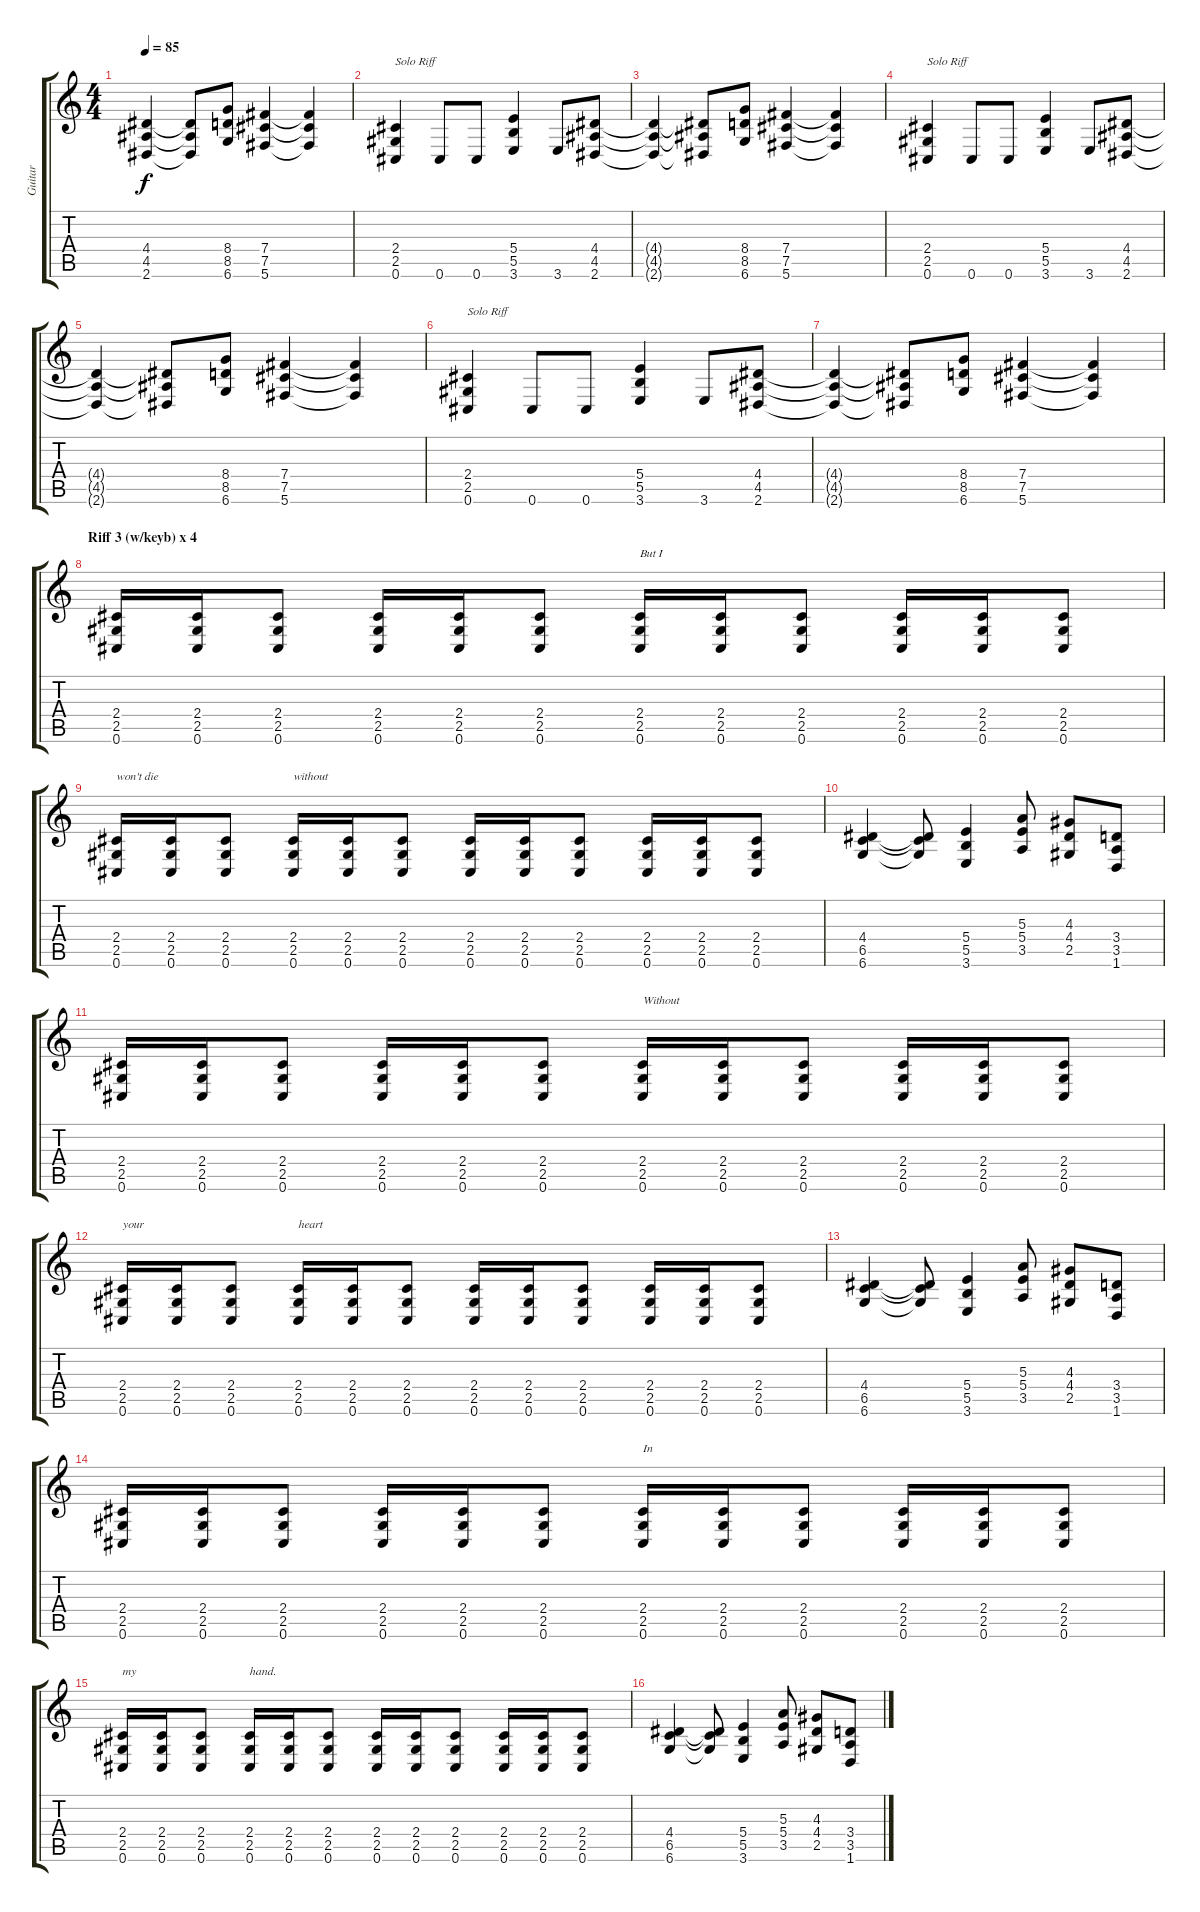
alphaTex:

\track ("Guitar" "Guitar") {instrument overdrivenguitar}
\staff {score tabs}
\tuning (Db4 Ab3 E3 B2 Gb2 Db2) {hide}
\ts (4 4)
\tempo 85
\clef g2
\ks c
(4.4{t} 4.5{t} 2.6{t}).4{dy f} (4.4{t} 4.5{t} 2.6{t}).8 (8.4 8.5 6.6).8 (7.4 7.5 5.6).4 (7.4{t} 7.5{t} 5.6{t}).4 |
(2.4 2.5 0.6).4{txt "Solo Riff"} 0.6.8 0.6.8 (5.4 5.5 3.6).4 3.6.8 (4.4 4.5 2.6).8 |
(4.4{t} 4.5{t} 2.6{t}).4 (4.4{t} 4.5{t} 2.6{t}).8 (8.4 8.5 6.6).8 (7.4 7.5 5.6).4 (7.4{t} 7.5{t} 5.6{t}).4 |
(2.4 2.5 0.6).4{txt "Solo Riff"} 0.6.8 0.6.8 (5.4 5.5 3.6).4 3.6.8 (4.4 4.5 2.6).8 |
(4.4{t} 4.5{t} 2.6{t}).4 (4.4{t} 4.5{t} 2.6{t}).8 (8.4 8.5 6.6).8 (7.4 7.5 5.6).4 (7.4{t} 7.5{t} 5.6{t}).4 |
(2.4 2.5 0.6).4{txt "Solo Riff"} 0.6.8 0.6.8 (5.4 5.5 3.6).4 3.6.8 (4.4 4.5 2.6).8 |
(4.4{t} 4.5{t} 2.6{t}).4 (4.4{t} 4.5{t} 2.6{t}).8 (8.4 8.5 6.6).8 (7.4 7.5 5.6).4 (7.4{t} 7.5{t} 5.6{t}).4 |
\section ("" "Riff 3 (w/keyb) x 4")
(2.4 2.5 0.6).16 (2.4 2.5 0.6).16 (2.4 2.5 0.6).8 (2.4 2.5 0.6).16 (2.4 2.5 0.6).16 (2.4 2.5 0.6).8 (2.4 2.5 0.6).16{txt "But I"} (2.4 2.5 0.6).16 (2.4 2.5 0.6).8 (2.4 2.5 0.6).16 (2.4 2.5 0.6).16 (2.4 2.5 0.6).8 |
(2.4 2.5 0.6).16{txt "won't die"} (2.4 2.5 0.6).16 (2.4 2.5 0.6).8 (2.4 2.5 0.6).16{txt "without"} (2.4 2.5 0.6).16 (2.4 2.5 0.6).8 (2.4 2.5 0.6).16 (2.4 2.5 0.6).16 (2.4 2.5 0.6).8 (2.4 2.5 0.6).16 (2.4 2.5 0.6).16 (2.4 2.5 0.6).8 |
(4.4 6.5 6.6).4 (4.4{t} 6.5{t} 6.6{t}).8 (5.4 5.5 3.6).4 (5.3 5.4 3.5).8 (4.3 4.4 2.5).8 (3.4 3.5 1.6).8 |
(2.4 2.5 0.6).16 (2.4 2.5 0.6).16 (2.4 2.5 0.6).8 (2.4 2.5 0.6).16 (2.4 2.5 0.6).16 (2.4 2.5 0.6).8 (2.4 2.5 0.6).16{txt "Without"} (2.4 2.5 0.6).16 (2.4 2.5 0.6).8 (2.4 2.5 0.6).16 (2.4 2.5 0.6).16 (2.4 2.5 0.6).8 |
(2.4 2.5 0.6).16{txt "your"} (2.4 2.5 0.6).16 (2.4 2.5 0.6).8 (2.4 2.5 0.6).16{txt "heart"} (2.4 2.5 0.6).16 (2.4 2.5 0.6).8 (2.4 2.5 0.6).16 (2.4 2.5 0.6).16 (2.4 2.5 0.6).8 (2.4 2.5 0.6).16 (2.4 2.5 0.6).16 (2.4 2.5 0.6).8 |
(4.4 6.5 6.6).4 (4.4{t} 6.5{t} 6.6{t}).8 (5.4 5.5 3.6).4 (5.3 5.4 3.5).8 (4.3 4.4 2.5).8 (3.4 3.5 1.6).8 |
(2.4 2.5 0.6).16 (2.4 2.5 0.6).16 (2.4 2.5 0.6).8 (2.4 2.5 0.6).16 (2.4 2.5 0.6).16 (2.4 2.5 0.6).8 (2.4 2.5 0.6).16{txt "In"} (2.4 2.5 0.6).16 (2.4 2.5 0.6).8 (2.4 2.5 0.6).16 (2.4 2.5 0.6).16 (2.4 2.5 0.6).8 |
(2.4 2.5 0.6).16{txt "my"} (2.4 2.5 0.6).16 (2.4 2.5 0.6).8 (2.4 2.5 0.6).16{txt "hand."} (2.4 2.5 0.6).16 (2.4 2.5 0.6).8 (2.4 2.5 0.6).16 (2.4 2.5 0.6).16 (2.4 2.5 0.6).8 (2.4 2.5 0.6).16 (2.4 2.5 0.6).16 (2.4 2.5 0.6).8 |
(4.4 6.5 6.6).4 (4.4{t} 6.5{t} 6.6{t}).8 (5.4 5.5 3.6).4 (5.3 5.4 3.5).8 (4.3 4.4 2.5).8 (3.4 3.5 1.6).8
